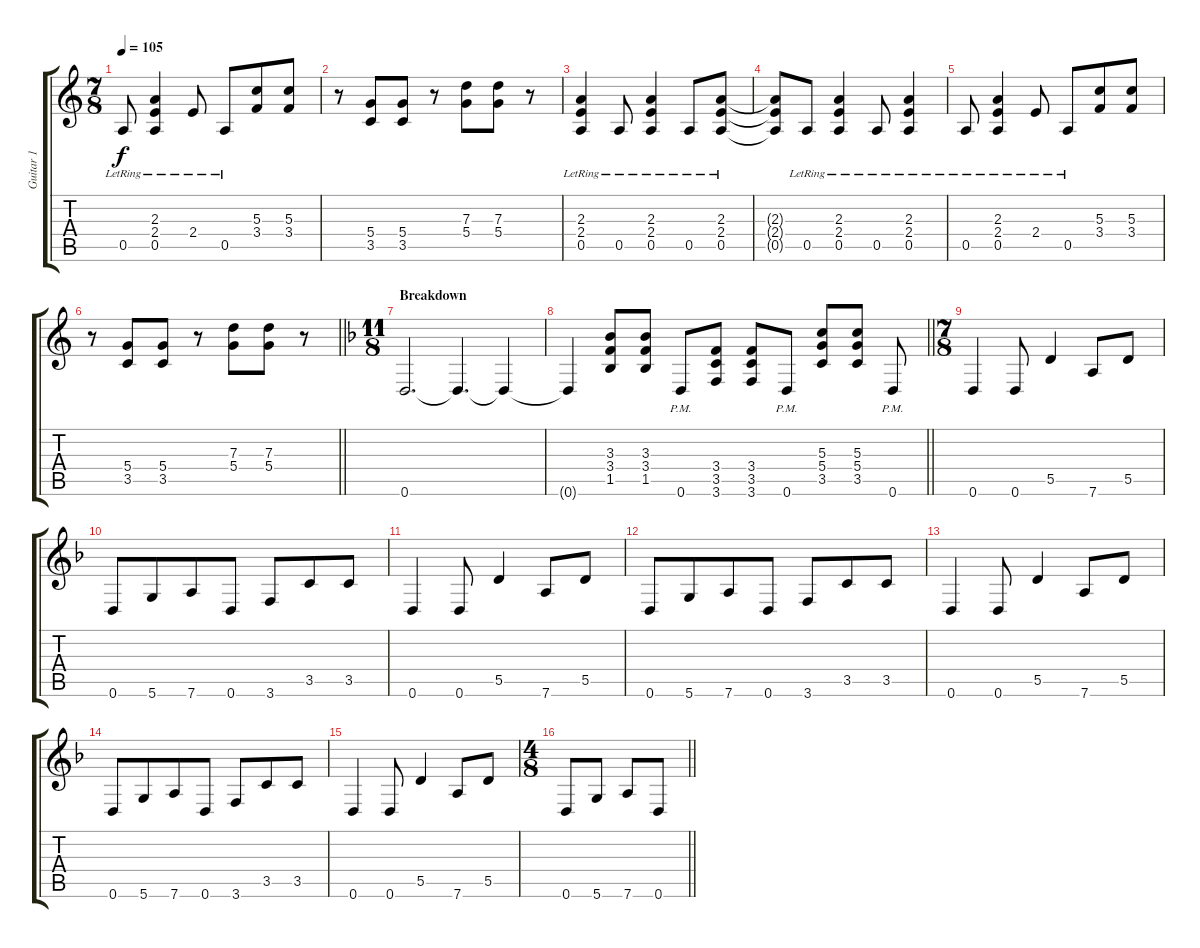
\track ("Guitar 1" "Guitar 1") {instrument electricguitarjazz}
\staff {score tabs}
\tuning (E4 B3 G3 D3 A2 D2) {hide}
\ts (7 8)
\tempo 105
\clef g2
\ks aminor
0.5{lr}.8{dy f} (2.3{lr} 2.4{lr} 0.5{lr}).4 2.4{lr}.8 0.5{lr}.8 (5.3 3.4).8 (5.3 3.4).8 |
r.8 (5.4 3.5).8 (5.4 3.5).8 r.8 (7.3 5.4).8 (7.3 5.4).8 r.8 |
(2.3{lr} 2.4{lr} 0.5{lr}).4 0.5{lr}.8 (2.3{lr} 2.4{lr} 0.5{lr}).4 0.5{lr}.8 (2.3{lr} 2.4{lr} 0.5{lr}).8 |
(2.3{t} 2.4{t} 0.5{t}).8 0.5{lr}.8 (2.3{lr} 2.4{lr} 0.5{lr}).4 0.5{lr}.8 (2.3{lr} 2.4{lr} 0.5{lr}).4 |
0.5{lr}.8 (2.3{lr} 2.4{lr} 0.5{lr}).4 2.4{lr}.8 0.5{lr}.8 (5.3 3.4).8 (5.3 3.4).8 |
\barLineRight lightlight
r.8 (5.4 3.5).8 (5.4 3.5).8 r.8 (7.3 5.4).8 (7.3 5.4).8 r.8 |
\ts (11 8)
\section ("" "Breakdown")
\ks dminor
0.6.2{d volume 12} 0.6{t}.4{d} 0.6{t}.4 |
\barLineRight lightlight
0.6{t}.4 (3.3 3.4 1.5).8 (3.3 3.4 1.5).8 0.6{pm}.8 (3.4 3.5 3.6).8 (3.4 3.5 3.6).8 0.6{pm}.8 (5.3 5.4 3.5).8 (5.3 5.4 3.5).8 0.6{pm}.8 |
\ts (7 8)
0.6.4 0.6.8 5.5.4 7.6.8 5.5.8 |
0.6.8 5.6.8 7.6.8 0.6.8 3.6.8 3.5.8 3.5.8 |
0.6.4 0.6.8 5.5.4 7.6.8 5.5.8 |
0.6.8 5.6.8 7.6.8 0.6.8 3.6.8 3.5.8 3.5.8 |
0.6.4 0.6.8 5.5.4 7.6.8 5.5.8 |
0.6.8 5.6.8 7.6.8 0.6.8 3.6.8 3.5.8 3.5.8 |
0.6.4 0.6.8 5.5.4 7.6.8 5.5.8 |
\ts (4 8)
\barLineRight lightlight
0.6.8{volume 8} 5.6.8 7.6.8 0.6.8
